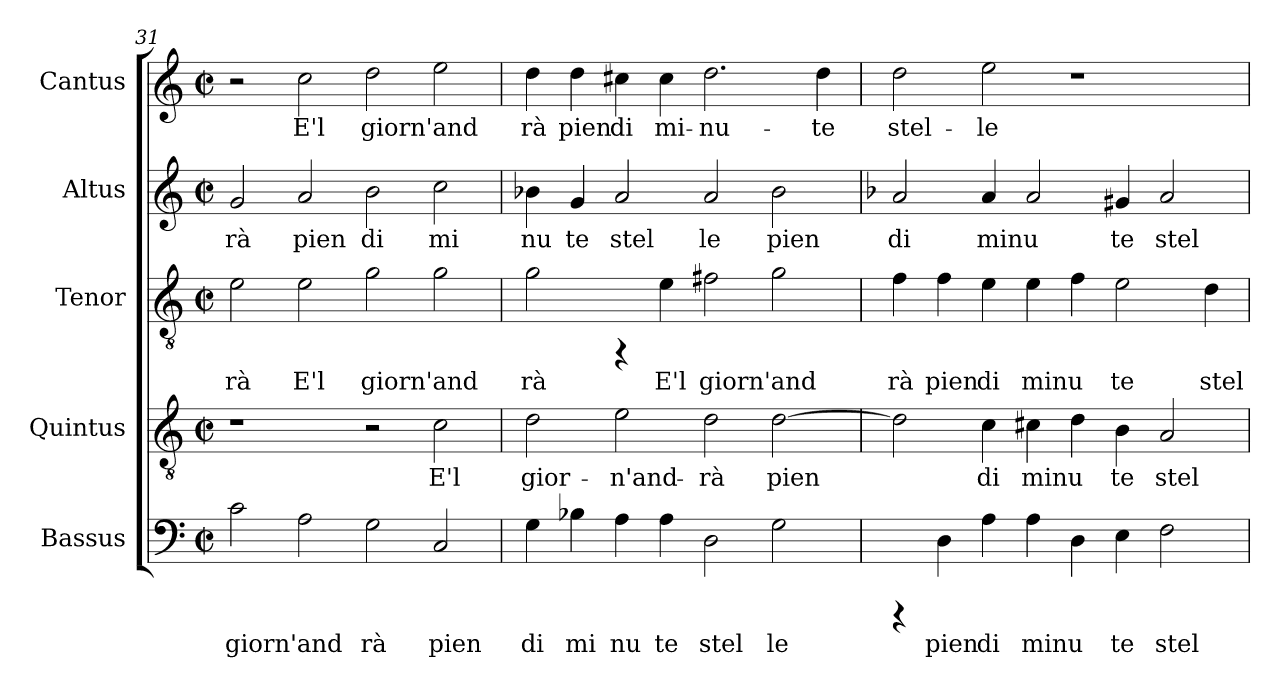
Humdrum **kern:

**kern	**text	**kern	**text	**kern	**text	**kern	**text	**kern	**text
*part5	*part5	*part4	*part4	*part3	*part3	*part2	*part2	*part1	*part1
*staff5	*staff5	*staff4	*staff4	*staff3	*staff3	*staff2	*staff2	*staff1	*staff1
*I"Bassus	*	*I"Quintus	*	*I"Tenor	*	*I"Altus	*	*I"Cantus	*
*clefF4	*	*clefGv2	*	*clefGv2	*	*clefG2	*	*clefG2	*
*k[]	*	*k[]	*	*k[]	*	*k[]	*	*k[]	*
*C:	*	*C:	*	*C:	*	*C:	*	*C:	*
*M2/2	*	*M2/2	*	*M2/2	*	*M2/2	*	*M2/2	*
*met(c|)	*	*met(c|)	*	*met(c|)	*	*met(c|)	*	*met(c|)	*
=31	=31	=31	=31	=31	=31	=31	=31	=31	=31
!	!LO:LY:b:cj	!	!	!	!LO:LY:b	!	!LO:LY:b:cj	!	!
2c\	giorn'and	1r	.	2e\	-rà	2g/	rà	2r	.
!	!LO:LY:b:cj	!	!	!	!LO:LY:b	!	!LO:LY:b:cj	!	!LO:LY:b:cj
2A\	.	.	.	2e\	E'l	2a/	pien	2cc\	E'l
!	!LO:LY:b:cj	!	!	!	!LO:LY:b	!	!LO:LY:b:cj	!	!LO:LY:b:cj
2G\	rà	2r	.	2g\	giorn'and-	2b\	di	2dd\	giorn'and-
!	!LO:LY:b:cj	!	!LO:LY:b:cj	!	!LO:LY:b	!	!LO:LY:b:cj	!	!LO:LY:b:cj
2C/	pien	2c\	E'l	2g\	--	2cc\	mi	2ee\	--
=32	=32	=32	=32	=32	=32	=32	=32	=32	=32
!	!LO:LY:b:cj	!	!LO:LY:b:cj	!	!LO:LY:b	!	!LO:LY:b:cj	!	!LO:LY:b:cj
4G\	di	2d\	gior-	2g\	-rà	4b-X\	nu	4dd\	-rà
!	!LO:LY:b:cj	!	!	!	!	!	!LO:LY:b:cj	!	!LO:LY:b:cj
4B-X\	mi	.	.	.	.	4g/	te	4dd\	pien
!	!LO:LY:b:cj	!	!LO:LY:b:cj	!	!	!	!LO:LY:b:cj	!	!LO:LY:b:cj
4A\	nu	2e\	-n'and-	4rFF	.	2a/	stel	4cc#X\	di
!	!LO:LY:b:cj	!	!	!	!LO:LY:b	!	!	!	!LO:LY:b:cj
4A\	te	.	.	4e\	E'l	.	.	4cc#\	mi-
!	!LO:LY:b:cj	!	!LO:LY:b:cj	!	!LO:LY:b	!	!LO:LY:b:cj	!	!LO:LY:b:cj
2D\	stel	2d\	-rà	2f#X\	giorn'and-	2a/	le	2.dd\	-nu-
!	!LO:LY:b:cj	!	!LO:LY:b:cj	!	!LO:LY:b	!	!LO:LY:b:cj	!	!
2G\	le	[>2d\	pien	2g\	--	2b-\	pien	.	.
!	!	!	!	!	!	!	!	!	!LO:LY:b:cj
.	.	.	.	.	.	.	.	4dd\	-te
=33	=33	=33	=33	=33	=33	=33	=33	=33	=33
*	*	*	*	*	*	*k[b-]	*	*	*
*	*	*	*	*	*	*F:	*	*	*
!	!	!	!LO:LY:b:cj	!	!LO:LY:b	!	!LO:LY:b:cj	!	!LO:LY:b:cj
4rCCC	.	2d\]	.	4f\	-rà	2a/	di	2dd\	stel-
!	!LO:LY:b:cj	!	!	!	!LO:LY:b	!	!	!	!
4D\	pien	.	.	4f\	pien	.	.	.	.
!	!LO:LY:b:cj	!	!LO:LY:b:cj	!	!LO:LY:b	!	!LO:LY:b:cj	!	!LO:LY:b:cj
4A\	di	4c\	di	4e\	di	4a/	minu	2ee\	-le
!	!LO:LY:b:cj	!	!LO:LY:b:cj	!	!LO:LY:b	!	!LO:LY:b:cj	!	!
4A\	minu	4c#X\	minu	4e\	minu-	2a/	.	.	.
!	!LO:LY:b:cj	!	!LO:LY:b:cj	!	!LO:LY:b	!	!	!	!
4D\	.	4d\	.	4f\	--	.	.	1r	.
!	!LO:LY:b:cj	!	!LO:LY:b:cj	!	!LO:LY:b	!	!LO:LY:b:cj	!	!
4E\	te	4B\	te	2e\	-te	4g#X/	te	.	.
!	!LO:LY:b:cj	!	!LO:LY:b:cj	!	!	!	!LO:LY:b:cj	!	!
2F\	stel	2A/	stel-	.	.	2a/	stel	.	.
!	!	!	!	!	!LO:LY:b	!	!	!	!
.	.	.	.	4d\	stel-	.	.	.	.
=	=	=	=	=	=	=	=	=	=
*-	*-	*-	*-	*-	*-	*-	*-	*-	*-
